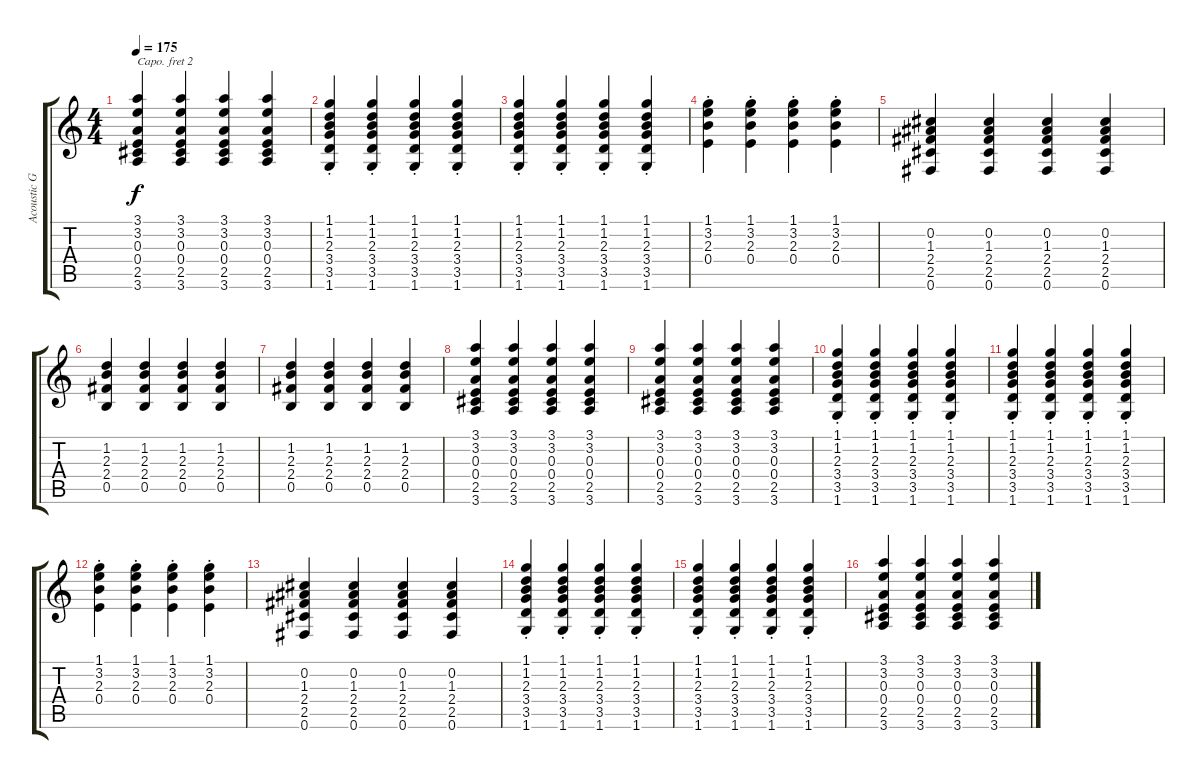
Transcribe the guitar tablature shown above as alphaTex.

\track ("Acoustic Guitar" "Acoustic G") {instrument acousticguitarnylon}
\staff {score tabs}
\capo 2
\tuning (E4 B3 G3 D3 A2 E2) {hide}
\ts (4 4)
\tempo 175
\clef g2
\ks c
(3.1 3.2 0.3 0.4 2.5 3.6).4{dy f} (3.1 3.2 0.3 0.4 2.5 3.6).4 (3.1 3.2 0.3 0.4 2.5 3.6).4 (3.1 3.2 0.3 0.4 2.5 3.6).4 |
(1.1{st} 1.2{st} 2.3{st} 3.4{st} 3.5{st} 1.6{st}).4 (1.1{st} 1.2{st} 2.3{st} 3.4{st} 3.5{st} 1.6{st}).4 (1.1{st} 1.2{st} 2.3{st} 3.4{st} 3.5{st} 1.6{st}).4 (1.1{st} 1.2{st} 2.3{st} 3.4{st} 3.5{st} 1.6{st}).4 |
(1.1{st} 1.2{st} 2.3{st} 3.4{st} 3.5{st} 1.6{st}).4 (1.1{st} 1.2{st} 2.3{st} 3.4{st} 3.5{st} 1.6{st}).4 (1.1{st} 1.2{st} 2.3{st} 3.4{st} 3.5{st} 1.6{st}).4 (1.1{st} 1.2{st} 2.3{st} 3.4{st} 3.5{st} 1.6{st}).4 |
(1.1{st} 3.2{st} 2.3{st} 0.4{st}).4 (1.1{st} 3.2{st} 2.3{st} 0.4{st}).4 (1.1{st} 3.2{st} 2.3{st} 0.4{st}).4 (1.1{st} 3.2{st} 2.3{st} 0.4{st}).4 |
(0.2 1.3 2.4 2.5 0.6).4 (0.2 1.3 2.4 2.5 0.6).4 (0.2 1.3 2.4 2.5 0.6).4 (0.2 1.3 2.4 2.5 0.6).4 |
(1.2 2.3 2.4 0.5).4 (1.2 2.3 2.4 0.5).4 (1.2 2.3 2.4 0.5).4 (1.2 2.3 2.4 0.5).4 |
(1.2 2.3 2.4 0.5).4 (1.2 2.3 2.4 0.5).4 (1.2 2.3 2.4 0.5).4 (1.2 2.3 2.4 0.5).4 |
(3.1 3.2 0.3 0.4 2.5 3.6).4 (3.1 3.2 0.3 0.4 2.5 3.6).4 (3.1 3.2 0.3 0.4 2.5 3.6).4 (3.1 3.2 0.3 0.4 2.5 3.6).4 |
(3.1 3.2 0.3 0.4 2.5 3.6).4 (3.1 3.2 0.3 0.4 2.5 3.6).4 (3.1 3.2 0.3 0.4 2.5 3.6).4 (3.1 3.2 0.3 0.4 2.5 3.6).4 |
(1.1{st} 1.2{st} 2.3{st} 3.4{st} 3.5{st} 1.6{st}).4 (1.1{st} 1.2{st} 2.3{st} 3.4{st} 3.5{st} 1.6{st}).4 (1.1{st} 1.2{st} 2.3{st} 3.4{st} 3.5{st} 1.6{st}).4 (1.1{st} 1.2{st} 2.3{st} 3.4{st} 3.5{st} 1.6{st}).4 |
(1.1{st} 1.2{st} 2.3{st} 3.4{st} 3.5{st} 1.6{st}).4 (1.1{st} 1.2{st} 2.3{st} 3.4{st} 3.5{st} 1.6{st}).4 (1.1{st} 1.2{st} 2.3{st} 3.4{st} 3.5{st} 1.6{st}).4 (1.1{st} 1.2{st} 2.3{st} 3.4{st} 3.5{st} 1.6{st}).4 |
(1.1{st} 3.2{st} 2.3{st} 0.4{st}).4 (1.1{st} 3.2{st} 2.3{st} 0.4{st}).4 (1.1{st} 3.2{st} 2.3{st} 0.4{st}).4 (1.1{st} 3.2{st} 2.3{st} 0.4{st}).4 |
(0.2 1.3 2.4 2.5 0.6).4 (0.2 1.3 2.4 2.5 0.6).4 (0.2 1.3 2.4 2.5 0.6).4 (0.2 1.3 2.4 2.5 0.6).4 |
(1.1{st} 1.2{st} 2.3{st} 3.4{st} 3.5{st} 1.6{st}).4 (1.1{st} 1.2{st} 2.3{st} 3.4{st} 3.5{st} 1.6{st}).4 (1.1{st} 1.2{st} 2.3{st} 3.4{st} 3.5{st} 1.6{st}).4 (1.1{st} 1.2{st} 2.3{st} 3.4{st} 3.5{st} 1.6{st}).4 |
(1.1{st} 1.2{st} 2.3{st} 3.4{st} 3.5{st} 1.6{st}).4 (1.1{st} 1.2{st} 2.3{st} 3.4{st} 3.5{st} 1.6{st}).4 (1.1{st} 1.2{st} 2.3{st} 3.4{st} 3.5{st} 1.6{st}).4 (1.1{st} 1.2{st} 2.3{st} 3.4{st} 3.5{st} 1.6{st}).4 |
(3.1 3.2 0.3 0.4 2.5 3.6).4 (3.1 3.2 0.3 0.4 2.5 3.6).4 (3.1 3.2 0.3 0.4 2.5 3.6).4 (3.1 3.2 0.3 0.4 2.5 3.6).4
